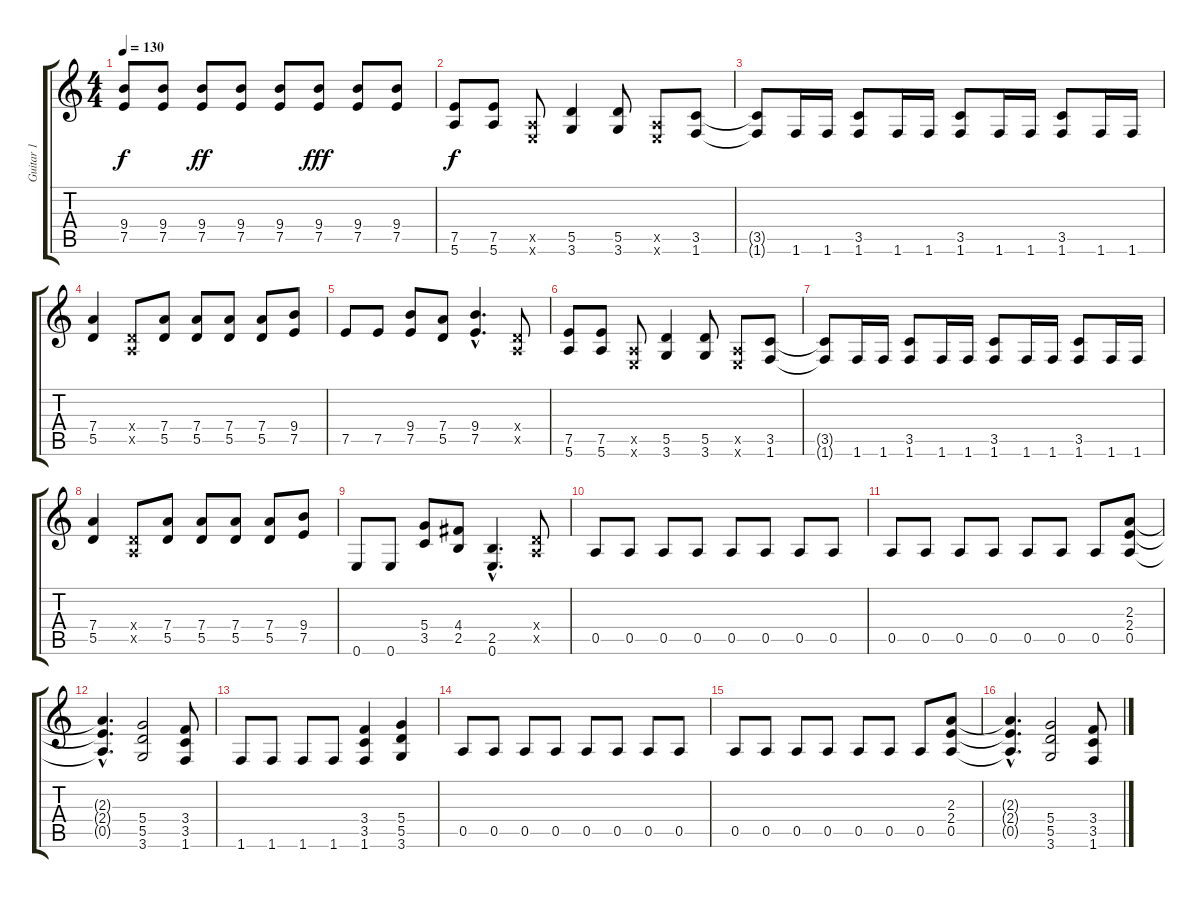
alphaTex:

\track ("Guitar 1" "Guitar 1") {instrument distortionguitar}
\staff {score tabs}
\tuning (E4 B3 G3 D3 A2 E2) {hide}
\ts (4 4)
\tempo 130
\clef g2
\ks c
(9.4 7.5).8{dy f} (9.4 7.5).8 (9.4 7.5).8{dy ff} (9.4 7.5).8 (9.4 7.5).8 (9.4 7.5).8{dy fff} (9.4 7.5).8 (9.4 7.5).8 |
(7.5 5.6).8{dy f} (7.5 5.6).8 (0.5{x} 0.6{x}).8 (5.5 3.6).4 (5.5 3.6).8 (0.5{x} 0.6{x}).8 (3.5 1.6).8 |
(3.5{t} 1.6{t}).8 1.6.16 1.6.16 (3.5 1.6).8 1.6.16 1.6.16 (3.5 1.6).8 1.6.16 1.6.16 (3.5 1.6).8 1.6.16 1.6.16 |
(7.4 5.5).4 (0.4{x} 0.5{x}).8 (7.4 5.5).8 (7.4 5.5).8 (7.4 5.5).8 (7.4 5.5).8 (9.4 7.5).8 |
7.5.8 7.5.8 (9.4 7.5).8 (7.4 5.5).8 (9.4{hac} 7.5{hac}).4{d} (0.4{x} 0.5{x}).8 |
(7.5 5.6).8 (7.5 5.6).8 (0.5{x} 0.6{x}).8 (5.5 3.6).4 (5.5 3.6).8 (0.5{x} 0.6{x}).8 (3.5 1.6).8 |
(3.5{t} 1.6{t}).8 1.6.16 1.6.16 (3.5 1.6).8 1.6.16 1.6.16 (3.5 1.6).8 1.6.16 1.6.16 (3.5 1.6).8 1.6.16 1.6.16 |
(7.4 5.5).4 (0.4{x} 0.5{x}).8 (7.4 5.5).8 (7.4 5.5).8 (7.4 5.5).8 (7.4 5.5).8 (9.4 7.5).8 |
0.6.8 0.6.8 (5.4 3.5).8 (4.4 2.5).8 (2.5{hac} 0.6{hac}).4{d} (0.4{x} 0.5{x}).8 |
0.5.8 0.5.8 0.5.8 0.5.8 0.5.8 0.5.8 0.5.8 0.5.8 |
0.5.8 0.5.8 0.5.8 0.5.8 0.5.8 0.5.8 0.5.8 (2.3 2.4 0.5).8 |
(2.3{hac t} 2.4{hac t} 0.5{hac t}).4{d} (5.4 5.5 3.6).2 (3.4 3.5 1.6).8 |
1.6.8 1.6.8 1.6.8 1.6.8 (3.4 3.5 1.6).4 (5.4 5.5 3.6).4 |
0.5.8 0.5.8 0.5.8 0.5.8 0.5.8 0.5.8 0.5.8 0.5.8 |
0.5.8 0.5.8 0.5.8 0.5.8 0.5.8 0.5.8 0.5.8 (2.3 2.4 0.5).8 |
(2.3{hac t} 2.4{hac t} 0.5{hac t}).4{d} (5.4 5.5 3.6).2 (3.4 3.5 1.6).8
